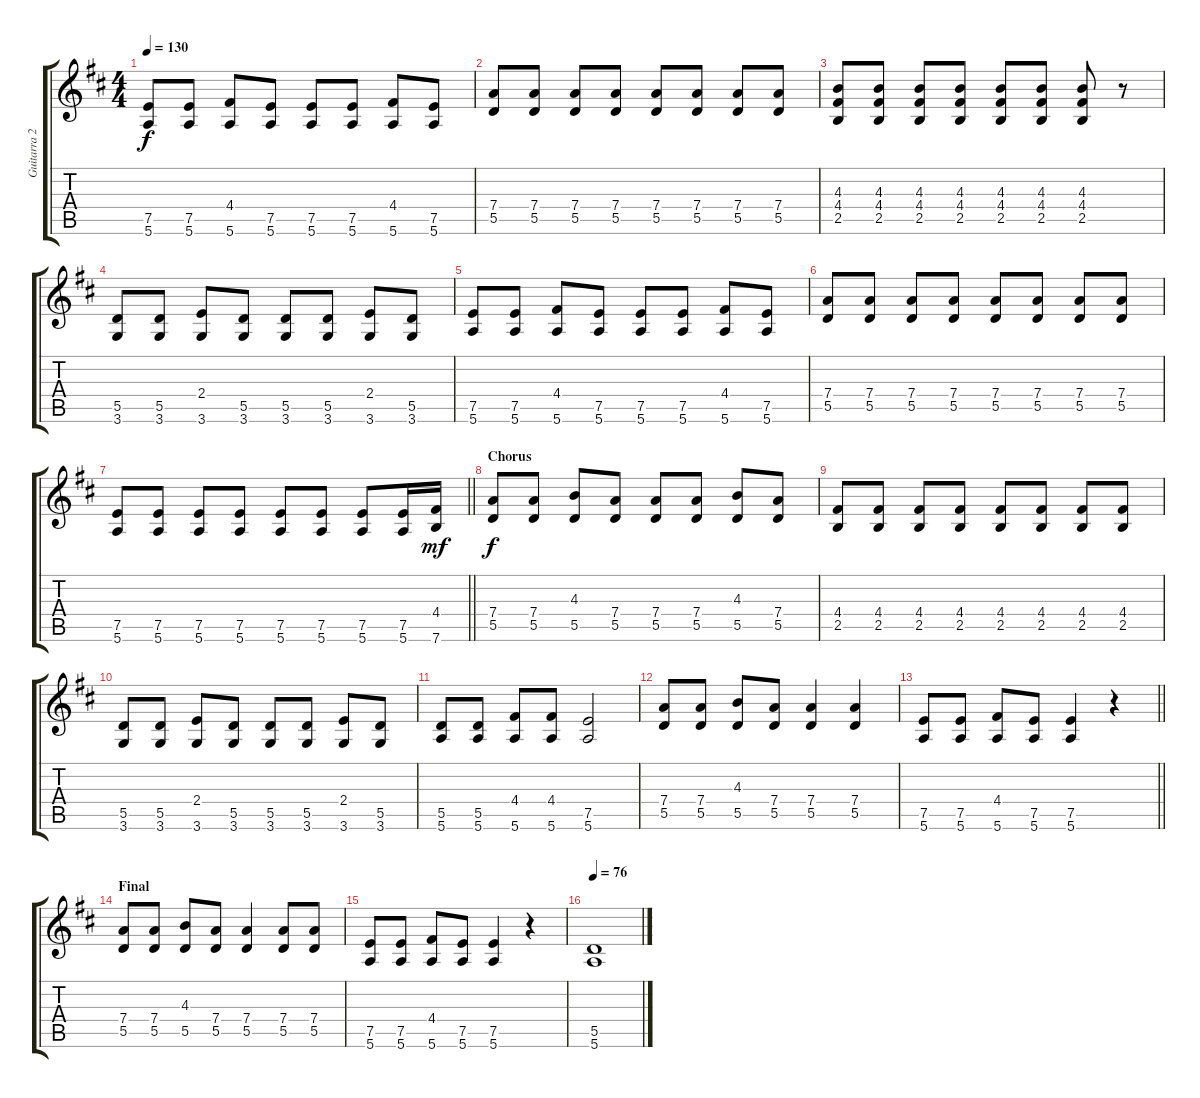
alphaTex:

\track ("Guitarra 2" "Guitarra 2") {instrument electricguitarjazz}
\staff {score tabs}
\tuning (E4 B3 G3 D3 A2 E2) {hide}
\ts (4 4)
\tempo 130
\clef g2
\ks d
(7.5 5.6).8{dy f} (7.5 5.6).8 (4.4 5.6).8 (7.5 5.6).8 (7.5 5.6).8 (7.5 5.6).8 (4.4 5.6).8 (7.5 5.6).8 |
(7.4 5.5).8 (7.4 5.5).8 (7.4 5.5).8 (7.4 5.5).8 (7.4 5.5).8 (7.4 5.5).8 (7.4 5.5).8 (7.4 5.5).8 |
(4.3 4.4 2.5).8 (4.3 4.4 2.5).8 (4.3 4.4 2.5).8 (4.3 4.4 2.5).8 (4.3 4.4 2.5).8 (4.3 4.4 2.5).8 (4.3 4.4 2.5).8 r.8 |
(5.5 3.6).8 (5.5 3.6).8 (2.4 3.6).8 (5.5 3.6).8 (5.5 3.6).8 (5.5 3.6).8 (2.4 3.6).8 (5.5 3.6).8 |
(7.5 5.6).8 (7.5 5.6).8 (4.4 5.6).8 (7.5 5.6).8 (7.5 5.6).8 (7.5 5.6).8 (4.4 5.6).8 (7.5 5.6).8 |
(7.4 5.5).8 (7.4 5.5).8 (7.4 5.5).8 (7.4 5.5).8 (7.4 5.5).8 (7.4 5.5).8 (7.4 5.5).8 (7.4 5.5).8 |
\barLineRight lightlight
(7.5 5.6).8 (7.5 5.6).8 (7.5 5.6).8 (7.5 5.6).8 (7.5 5.6).8 (7.5 5.6).8 (7.5 5.6).8 (7.5 5.6).16 (4.4 7.6).16{dy mf} |
\section ("" "Chorus")
(7.4 5.5).8{dy f} (7.4 5.5).8 (4.3 5.5).8 (7.4 5.5).8 (7.4 5.5).8 (7.4 5.5).8 (4.3 5.5).8 (7.4 5.5).8 |
(4.4 2.5).8 (4.4 2.5).8 (4.4 2.5).8 (4.4 2.5).8 (4.4 2.5).8 (4.4 2.5).8 (4.4 2.5).8 (4.4 2.5).8 |
(5.5 3.6).8 (5.5 3.6).8 (2.4 3.6).8 (5.5 3.6).8 (5.5 3.6).8 (5.5 3.6).8 (2.4 3.6).8 (5.5 3.6).8 |
(5.5 5.6).8 (5.5 5.6).8 (4.4 5.6).8 (4.4 5.6).8 (7.5 5.6).2 |
(7.4 5.5).8 (7.4 5.5).8 (4.3 5.5).8 (7.4 5.5).8 (7.4 5.5).4 (7.4 5.5).4 |
\barLineRight lightlight
(7.5 5.6).8 (7.5 5.6).8 (4.4 5.6).8 (7.5 5.6).8 (7.5 5.6).4 r.4 |
\section ("" "Final")
(7.4 5.5).8 (7.4 5.5).8 (4.3 5.5).8 (7.4 5.5).8 (7.4 5.5).4 (7.4 5.5).8 (7.4 5.5).8 |
(7.5 5.6).8 (7.5 5.6).8 (4.4 5.6).8 (7.5 5.6).8 (7.5 5.6).4 r.4 |
\tempo 76
(5.5 5.6).1
